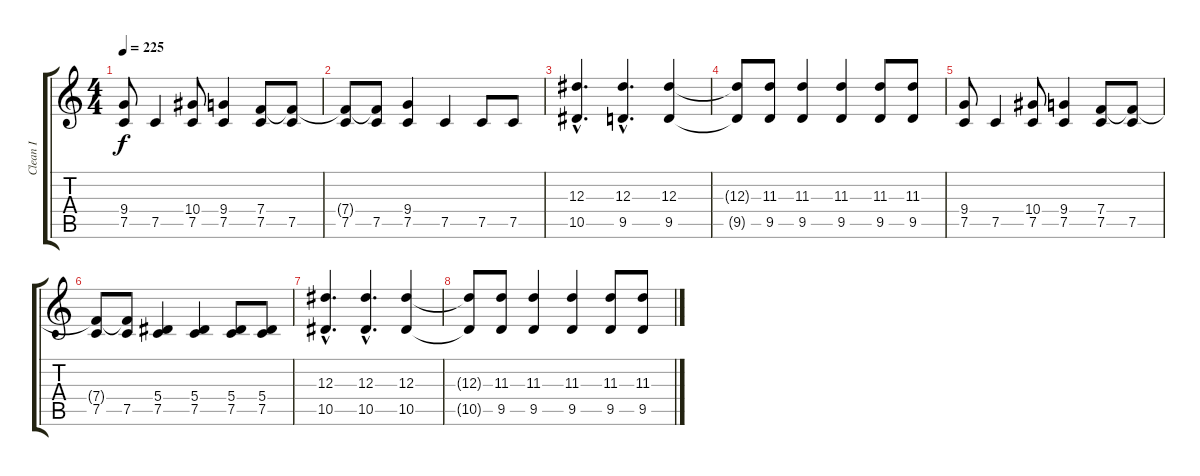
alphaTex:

\track ("Clean I" "Clean I") {instrument electricguitarjazz}
\staff {score tabs}
\tuning (C4 G3 Eb3 Bb2 F2 C2) {hide}
\ts (4 4)
\tempo 225
\clef g2
\ks c
(9.4 7.5).8{dy f} 7.5.4 (10.4 7.5).8 (9.4 7.5).4 (7.4 7.5).8 (7.4{t} 7.5).8 |
(7.4{t} 7.5).8 (7.4{t} 7.5).8 (9.4 7.5).4 7.5.4 7.5.8 7.5.8 |
(12.3{hac} 10.5{hac}).4{d} (12.3{hac} 9.5{hac}).4{d} (12.3 9.5).4 |
(12.3{t} 9.5{t}).8 (11.3 9.5).8 (11.3 9.5).4 (11.3 9.5).4 (11.3 9.5).8 (11.3 9.5).8 |
(9.4 7.5).8 7.5.4 (10.4 7.5).8 (9.4 7.5).4 (7.4 7.5).8 (7.4{t} 7.5).8 |
(7.4{t} 7.5).8 (7.4{t} 7.5).8 (5.4 7.5).4 (5.4 7.5).4 (5.4 7.5).8 (5.4 7.5).8 |
(12.3{hac} 10.5{hac}).4{d} (12.3{hac} 10.5{hac}).4{d} (12.3 10.5).4 |
(12.3{t} 10.5{t}).8 (11.3 9.5).8 (11.3 9.5).4 (11.3 9.5).4 (11.3 9.5).8 (11.3 9.5).8
